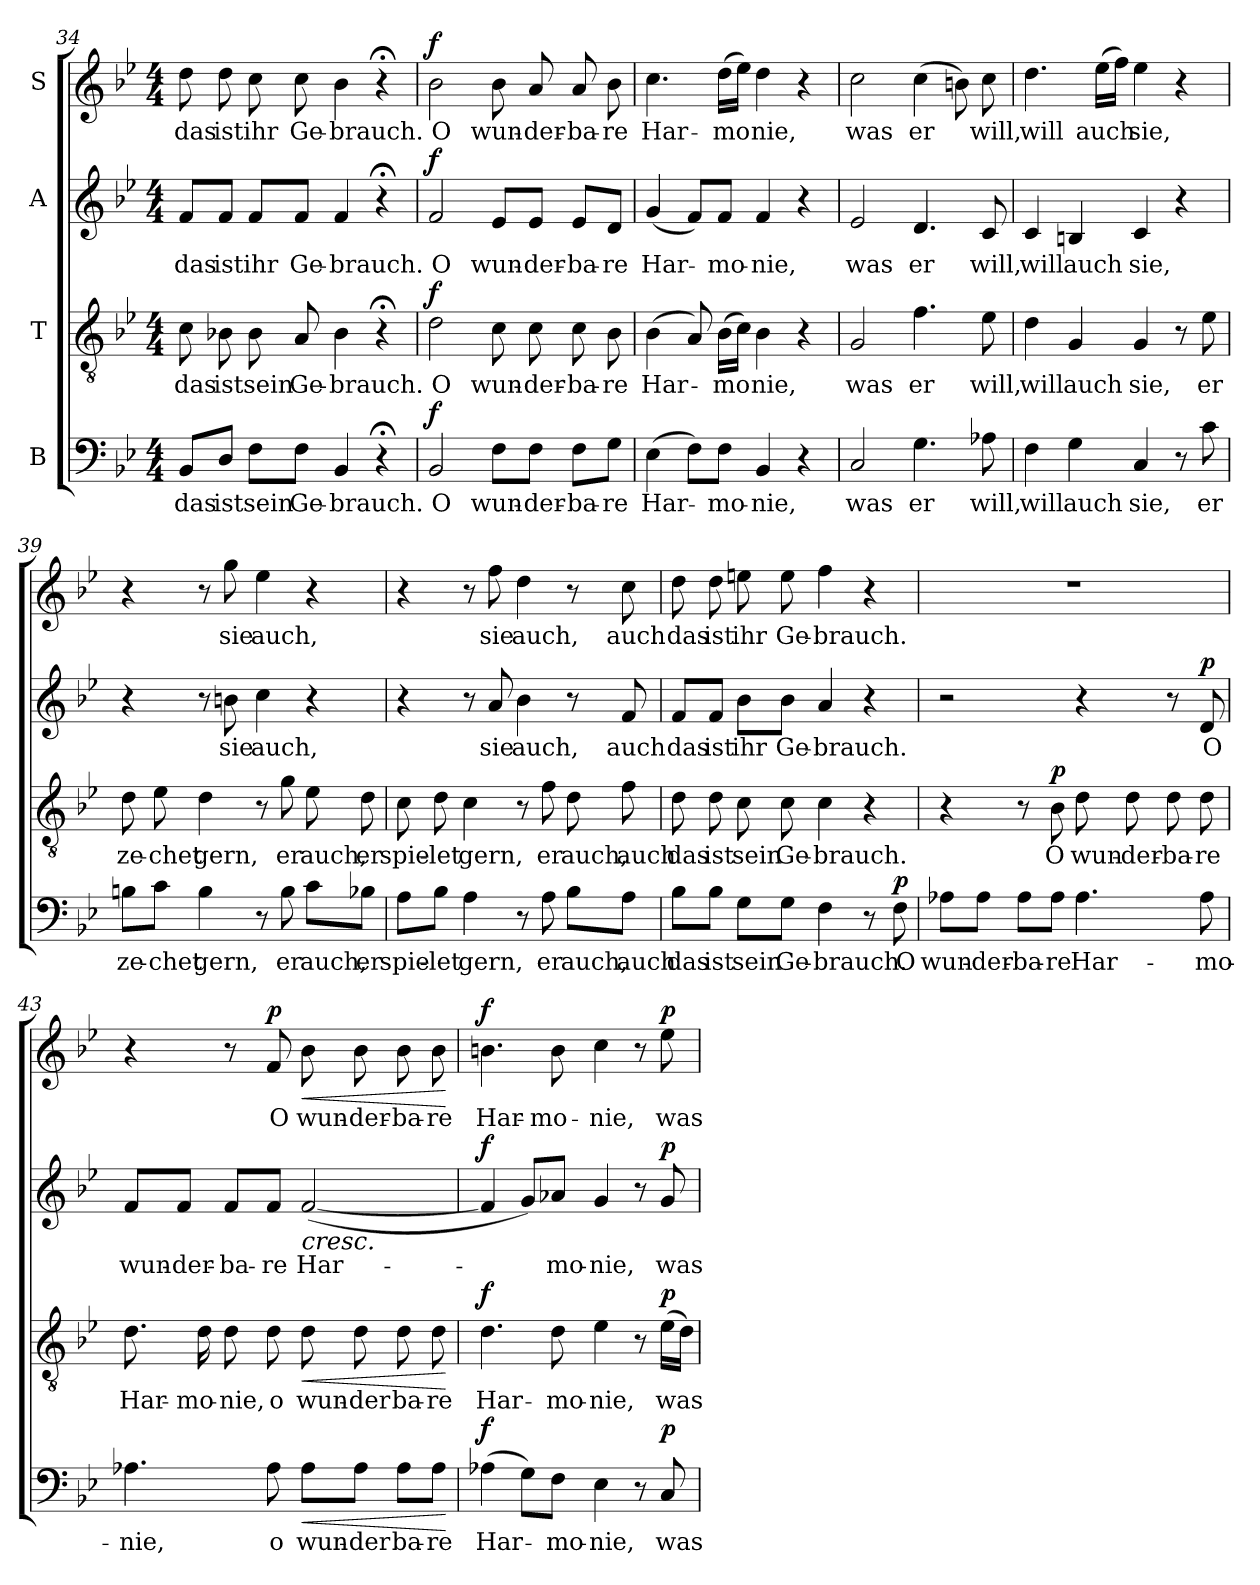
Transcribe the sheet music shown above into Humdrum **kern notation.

**kern	**text	**dynam	**kern	**text	**dynam	**kern	**text	**dynam	**kern	**text	**dynam
*part4	*part4	*part4	*part3	*part3	*part3	*part2	*part2	*part2	*part1	*part1	*part1
*staff4	*staff4	*staff4	*staff3	*staff3	*staff3	*staff2	*staff2	*staff2	*staff1	*staff1	*staff1
*I"B	*	*	*I"T	*	*	*I"A	*	*	*I"S	*	*
!!LO:LB:g=z
*clefF4	*	*	*clefGv2	*	*	*clefG2	*	*	*clefG2	*	*
*k[b-e-]	*	*	*k[b-e-]	*	*	*k[b-e-]	*	*	*k[b-e-]	*	*
*B-:	*	*	*B-:	*	*	*B-:	*	*	*B-:	*	*
*M4/4	*	*	*M4/4	*	*	*M4/4	*	*	*M4/4	*	*
=34	=34	=34	=34	=34	=34	=34	=34	=34	=34	=34	=34
!	!LO:LY:b	!	!	!LO:LY:b	!	!	!LO:LY:b	!	!	!LO:LY:b	!
8BB-/L	das	.	8c\	das	.	8f/L	das	.	8dd\	das	.
!	!LO:LY:b	!	!	!LO:LY:b	!	!	!LO:LY:b	!	!	!LO:LY:b	!
8D/J	ist	.	8B-X\	ist	.	8f/J	ist	.	8dd\	ist	.
!	!LO:LY:b	!	!	!LO:LY:b	!	!	!LO:LY:b	!	!	!LO:LY:b	!
8F\L	sein	.	8B-\	sein	.	8f/L	ihr	.	8cc\	ihr	.
!	!LO:LY:b	!	!	!LO:LY:b	!	!	!LO:LY:b	!	!	!LO:LY:b	!
8F\J	Ge-	.	8A/	Ge-	.	8f/J	Ge-	.	8cc\	Ge-	.
!	!LO:LY:b	!	!	!LO:LY:b	!	!	!LO:LY:b	!	!	!LO:LY:b	!
4BB-/	-brauch.	.	4B-\	-brauch.	.	4f/	-brauch.	.	4b-\	-brauch.	.
4r;<	.	.	4r;<	.	.	4r;<	.	.	4r;<	.	.
=35	=35	=35	=35	=35	=35	=35	=35	=35	=35	=35	=35
!	!LO:LY:b	!LO:DY:a	!	!LO:LY:b	!LO:DY:a	!	!LO:LY:b	!LO:DY:a	!	!LO:LY:b	!LO:DY:a
2BB-/	O	f	2d\	O	f	2f/	O	f	2b-\	O	f
!	!LO:LY:b	!	!	!LO:LY:b	!	!	!LO:LY:b	!	!	!LO:LY:b	!
8F\L	wun-	.	8c\	wun-	.	8e-/L	wun-	.	8b-\	wun-	.
!	!LO:LY:b	!	!	!LO:LY:b	!	!	!LO:LY:b	!	!	!LO:LY:b	!
8F\J	-der-	.	8c\	-der-	.	8e-/J	-der-	.	8a/	-der-	.
!	!LO:LY:b	!	!	!LO:LY:b	!	!	!LO:LY:b	!	!	!LO:LY:b	!
8F\L	-ba-	.	8c\	-ba-	.	8e-/L	-ba-	.	8a/	-ba-	.
!	!LO:LY:b	!	!	!LO:LY:b	!	!	!LO:LY:b	!	!	!LO:LY:b	!
8G\J	-re	.	8B-\	-re	.	8d/J	-re	.	8b-\	-re	.
=36	=36	=36	=36	=36	=36	=36	=36	=36	=36	=36	=36
!	!LO:LY:b	!	!	!LO:LY:b	!	!	!LO:LY:b	!	!	!LO:LY:b	!
(>4E-\	Har-	.	(<4B-\	Har-	.	(<4g/	Har-	.	4.cc\	Har-	.
8F\L)	.	.	8A/)	.	.	8f/L)	.	.	.	.	.
!	!LO:LY:b	!	!	!LO:LY:b	!	!	!LO:LY:b	!	!	!LO:LY:b	!
8F\J	-mo-	.	(>16B-\LL	-mo	.	8f/J	-mo-	.	(>16dd\LL	-mo	.
.	.	.	16c\JJ)	.	.	.	.	.	16ee-\JJ)	.	.
!	!LO:LY:b	!	!	!LO:LY:b	!	!	!LO:LY:b	!	!	!LO:LY:b	!
4BB-/	-nie,	.	4B-\	nie,	.	4f/	-nie,	.	4dd\	nie,	.
4r	.	.	4r	.	.	4r	.	.	4r	.	.
!!LO:PB:g=z
=37	=37	=37	=37	=37	=37	=37	=37	=37	=37	=37	=37
!	!LO:LY:b	!	!	!LO:LY:b	!	!	!LO:LY:b	!	!	!LO:LY:b	!
2C/	was	.	2G/	was	.	2e-/	was	.	2cc\	was	.
!	!LO:LY:b	!	!	!LO:LY:b	!	!	!LO:LY:b	!	!	!LO:LY:b	!
4.G\	er	.	4.f\	er	.	4.d/	er	.	(>4cc\	er	.
.	.	.	.	.	.	.	.	.	8bn\)	.	.
!	!LO:LY:b	!	!	!LO:LY:b	!	!	!LO:LY:b	!	!	!LO:LY:b	!
8A-X\	will,	.	8e-\	will,	.	8c/	will,	.	8cc\	will,	.
=38	=38	=38	=38	=38	=38	=38	=38	=38	=38	=38	=38
!	!LO:LY:b	!	!	!LO:LY:b	!	!	!LO:LY:b	!	!	!LO:LY:b	!
4F\	will	.	4d\	will	.	4c/	will	.	4.dd\	will	.
!	!LO:LY:b	!	!	!LO:LY:b	!	!	!LO:LY:b	!	!	!	!
4G\	auch	.	4G/	auch	.	4Bn/	auch	.	.	.	.
!	!	!	!	!	!	!	!	!	!	!LO:LY:b	!
.	.	.	.	.	.	.	.	.	(>16ee-\LL	auch	.
.	.	.	.	.	.	.	.	.	16ff\JJ)	.	.
!	!LO:LY:b	!	!	!LO:LY:b	!	!	!LO:LY:b	!	!	!LO:LY:b	!
4C/	sie,	.	4G/	sie,	.	4c/	sie,	.	4ee-\	sie,	.
8r	.	.	8r	.	.	4r	.	.	4r	.	.
!	!LO:LY:b	!	!	!LO:LY:b	!	!	!	!	!	!	!
8c\	er	.	8e-\	er	.	.	.	.	.	.	.
=39	=39	=39	=39	=39	=39	=39	=39	=39	=39	=39	=39
!	!LO:LY:b	!	!	!LO:LY:b	!	!	!	!	!	!	!
8Bn\L	ze-	.	8d\	ze-	.	4r	.	.	4r	.	.
!	!LO:LY:b	!	!	!LO:LY:b	!	!	!	!	!	!	!
8c\J	-chet	.	8e-\	-chet	.	.	.	.	.	.	.
!	!LO:LY:b	!	!	!LO:LY:b	!	!	!	!	!	!	!
4B\	gern,	.	4d\	gern,	.	8r	.	.	8r	.	.
!	!	!	!	!	!	!	!LO:LY:b	!	!	!LO:LY:b	!
.	.	.	.	.	.	8bn\	sie	.	8gg\	sie	.
!	!	!	!	!	!	!	!LO:LY:b	!	!	!LO:LY:b	!
8r	.	.	8r	.	.	4cc\	auch,	.	4ee-\	auch,	.
!	!LO:LY:b	!	!	!LO:LY:b	!	!	!	!	!	!	!
8B\	er	.	8g\	er	.	.	.	.	.	.	.
!	!LO:LY:b	!	!	!LO:LY:b	!	!	!	!	!	!	!
8c\L	auch,	.	8e-\	auch,	.	4r	.	.	4r	.	.
!	!LO:LY:b	!	!	!LO:LY:b	!	!	!	!	!	!	!
8B-X\J	er	.	8d\	er	.	.	.	.	.	.	.
!!LO:LB:g=z
=40	=40	=40	=40	=40	=40	=40	=40	=40	=40	=40	=40
!	!LO:LY:b	!	!	!LO:LY:b	!	!	!	!	!	!	!
8A\L	spie-	.	8c\	spie-	.	4r	.	.	4r	.	.
!	!LO:LY:b	!	!	!LO:LY:b	!	!	!	!	!	!	!
8B-\J	-let	.	8d\	-let	.	.	.	.	.	.	.
!	!LO:LY:b	!	!	!LO:LY:b	!	!	!	!	!	!	!
4A\	gern,	.	4c\	gern,	.	8r	.	.	8r	.	.
!	!	!	!	!	!	!	!LO:LY:b	!	!	!LO:LY:b	!
.	.	.	.	.	.	8a/	sie	.	8ff\	sie	.
!	!	!	!	!	!	!	!LO:LY:b	!	!	!LO:LY:b	!
8r	.	.	8r	.	.	4b-\	auch,	.	4dd\	auch,	.
!	!LO:LY:b	!	!	!LO:LY:b	!	!	!	!	!	!	!
8A\	er	.	8f\	er	.	.	.	.	.	.	.
!	!LO:LY:b	!	!	!LO:LY:b	!	!	!	!	!	!	!
8B-\L	auch,	.	8d\	auch,	.	8r	.	.	8r	.	.
!	!LO:LY:b	!	!	!LO:LY:b	!	!	!LO:LY:b	!	!	!LO:LY:b	!
8A\J	auch	.	8f\	auch	.	8f/	auch	.	8cc\	auch	.
=41	=41	=41	=41	=41	=41	=41	=41	=41	=41	=41	=41
!	!LO:LY:b	!	!	!LO:LY:b	!	!	!LO:LY:b	!	!	!LO:LY:b	!
8B-\L	das	.	8d\	das	.	8f/L	das	.	8dd\	das	.
!	!LO:LY:b	!	!	!LO:LY:b	!	!	!LO:LY:b	!	!	!LO:LY:b	!
8B-\J	ist	.	8d\	ist	.	8f/J	ist	.	8dd\	ist	.
!	!LO:LY:b	!	!	!LO:LY:b	!	!	!LO:LY:b	!	!	!LO:LY:b	!
8G\L	sein	.	8c\	sein	.	8b-\L	ihr	.	8een\	ihr	.
!	!LO:LY:b	!	!	!LO:LY:b	!	!	!LO:LY:b	!	!	!LO:LY:b	!
8G\J	Ge-	.	8c\	Ge-	.	8b-\J	Ge-	.	8ee\	Ge-	.
!	!LO:LY:b	!	!	!LO:LY:b	!	!	!LO:LY:b	!	!	!LO:LY:b	!
4F\	-brauch.	.	4c\	-brauch.	.	4a/	-brauch.	.	4ff\	-brauch.	.
8r	.	.	4r	.	.	4r	.	.	4r	.	.
!	!LO:LY:b	!LO:DY:a	!	!	!	!	!	!	!	!	!
8F\	O	p	.	.	.	.	.	.	.	.	.
=42	=42	=42	=42	=42	=42	=42	=42	=42	=42	=42	=42
!	!LO:LY:b	!	!	!	!	!	!	!	!	!	!
8A-X\L	wun-	.	4r	.	.	2r	.	.	1r	.	.
!	!LO:LY:b	!	!	!	!	!	!	!	!	!	!
8A-\J	-der-	.	.	.	.	.	.	.	.	.	.
!	!LO:LY:b	!	!	!	!	!	!	!	!	!	!
8A-\L	-ba-	.	8r	.	.	.	.	.	.	.	.
!	!LO:LY:b	!	!	!LO:LY:b	!LO:DY:a	!	!	!	!	!	!
8A-\J	-re	.	8B-\	O	p	.	.	.	.	.	.
!	!LO:LY:b	!	!	!LO:LY:b	!	!	!	!	!	!	!
4.A-\	Har-	.	8d\	wun-	.	4r	.	.	.	.	.
!	!	!	!	!LO:LY:b	!	!	!	!	!	!	!
.	.	.	8d\	-der-	.	.	.	.	.	.	.
!	!	!	!	!LO:LY:b	!	!	!	!	!	!	!
.	.	.	8d\	-ba-	.	8r	.	.	.	.	.
!	!LO:LY:b	!	!	!LO:LY:b	!	!	!LO:LY:b	!LO:DY:a	!	!	!
8A-\	-mo-	.	8d\	-re	.	8d/	O	p	.	.	.
!!LO:PB:g=z
=43	=43	=43	=43	=43	=43	=43	=43	=43	=43	=43	=43
!	!LO:LY:b	!	!	!LO:LY:b	!	!	!LO:LY:b	!	!	!	!
4.A-X\	-nie,	.	8.d\	Har-	.	8f/L	wun-	.	4r	.	.
!	!	!	!	!	!	!	!LO:LY:b	!	!	!	!
.	.	.	.	.	.	8f/J	-der-	.	.	.	.
!	!	!	!	!LO:LY:b	!	!	!	!	!	!	!
.	.	.	16d\	-mo-	.	.	.	.	.	.	.
!	!	!	!	!LO:LY:b	!	!	!LO:LY:b	!	!	!	!
.	.	.	8d\	-nie,	.	8f/L	-ba-	.	8r	.	.
!	!LO:LY:b	!	!	!LO:LY:b	!	!	!LO:LY:b	!	!	!LO:LY:b	!LO:DY:a
8A-\	o	.	8d\	o	.	8f/J	-re	.	8f/	O	p
!	!LO:LY:b	!LO:HP:b	!	!LO:LY:b	!LO:HP:b	!	!LO:LY:b	!LO:HP:b	!	!LO:LY:b	!LO:HP:b
8A-\L	wun-	<	8d\	wun-	<	(<[2f/	Har-	<	8b-\	wun-	<
!	!LO:LY:b	!	!	!LO:LY:b	!	!	!	!	!	!LO:LY:b	!
8A-\J	-der	.	8d\	-der	.	.	.	.	8b-\	-der-	.
!	!LO:LY:b	!	!	!LO:LY:b	!	!	!	!	!	!LO:LY:b	!
8A-\L	ba-	.	8d\	ba-	.	.	.	.	8b-\	-ba-	.
!	!LO:LY:b	!	!	!LO:LY:b	!	!	!	!	!	!LO:LY:b	!
8A-\J	-re	.	8d\	-re	.	.	.	.	8b-\	-re	.
.	.	[	.	.	[	.	.	.	.	.	[
=44	=44	=44	=44	=44	=44	=44	=44	=44	=44	=44	=44
!	!LO:LY:b	!LO:DY:a	!	!LO:LY:b	!LO:DY:a	!	!	!LO:DY:a	!	!LO:LY:b	!LO:DY:a
(>4A-X\	Har-	f	4.d\	Har-	f	4f/]	.	f	4.bn\	Har-	f
!	!	!	!	!	!	!	!LO:LY:b	!	!	!	!
8G\L)	.	.	.	.	.	8g/L)	-­	.	.	.	.
!	!LO:LY:b	!	!	!LO:LY:b	!	!	!LO:LY:b	!	!	!LO:LY:b	!
8F\J	-mo-	.	8d\	-mo-	.	8a-X/J	mo-	.	8b\	-mo-	.
!	!LO:LY:b	!	!	!LO:LY:b	!	!	!LO:LY:b	!	!	!LO:LY:b	!
4E-\	-nie,	.	4e-\	-nie,	.	4g/	-nie,	[	4cc\	-nie,	.
8r	.	.	8r	.	.	8r	.	.	8r	.	.
!	!LO:LY:b	!LO:DY:a	!	!LO:LY:b	!LO:DY:a	!	!LO:LY:b	!LO:DY:a	!	!LO:LY:b	!LO:DY:a
8C/	was	p	(>16e-\LL	was	p	8g/	was	p	8ee-\	was	p
.	.	.	16d\JJ)	.	.	.	.	.	.	.	.
=	=	=	=	=	=	=	=	=	=	=	=
*-	*-	*-	*-	*-	*-	*-	*-	*-	*-	*-	*-
